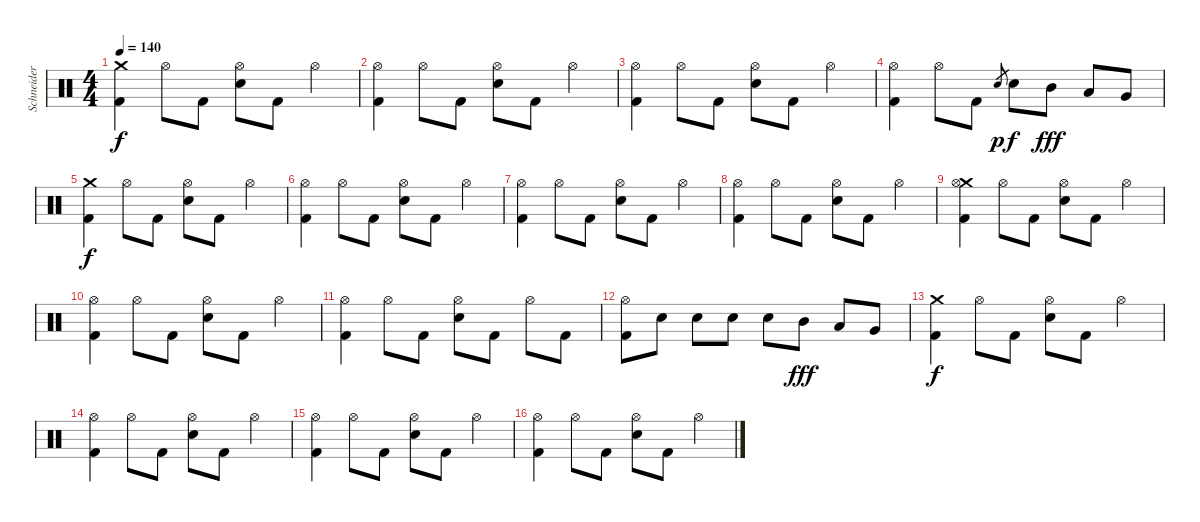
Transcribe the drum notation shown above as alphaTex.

\track ("Schneider" "Schneider") {instrument percussion}
\staff {score}
\articulation defaults
\ts (4 4)
\tempo 140
\clef neutral
\ks c
("Kick (hit) 2" "Crash medium (hit)").4{dy f} "Hi-Hat (open)".8 "Kick (hit) 2".8 ("Hi-Hat (open)" "Snare (hit) 2").8 "Kick (hit) 2".8 "Hi-Hat (open)".4 |
("Kick (hit) 2" "Hi-Hat (open)").4 "Hi-Hat (open)".8 "Kick (hit) 2".8 ("Hi-Hat (open)" "Snare (hit) 2").8 "Kick (hit) 2".8 "Hi-Hat (open)".4 |
("Kick (hit) 2" "Hi-Hat (open)").4 "Hi-Hat (open)".8 "Kick (hit) 2".8 ("Hi-Hat (open)" "Snare (hit) 2").8 "Kick (hit) 2".8 "Hi-Hat (open)".4 |
("Kick (hit) 2" "Hi-Hat (open)").4 "Hi-Hat (open)".8 "Kick (hit) 2".8 "Snare (hit) 2".8{gr dy p} "Snare (hit) 2".8{dy f} "Mid Tom (hit)".8{dy fff} "Low Tom (hit)".8 "Very Low Tom (hit)".8 |
("Kick (hit) 2" "Crash medium (hit)").4{dy f} "Hi-Hat (open)".8 "Kick (hit) 2".8 ("Hi-Hat (open)" "Snare (hit) 2").8 "Kick (hit) 2".8 "Hi-Hat (open)".4 |
("Kick (hit) 2" "Hi-Hat (open)").4 "Hi-Hat (open)".8 "Kick (hit) 2".8 ("Hi-Hat (open)" "Snare (hit) 2").8 "Kick (hit) 2".8 "Hi-Hat (open)".4 |
("Kick (hit) 2" "Hi-Hat (open)").4 "Hi-Hat (open)".8 "Kick (hit) 2".8 ("Hi-Hat (open)" "Snare (hit) 2").8 "Kick (hit) 2".8 "Hi-Hat (open)".4 |
("Kick (hit) 2" "Hi-Hat (open)").4 "Hi-Hat (open)".8 "Kick (hit) 2".8 ("Hi-Hat (open)" "Snare (hit) 2").8 "Kick (hit) 2".8 "Hi-Hat (open)".4 |
("Kick (hit) 2" "Crash medium (hit)" "Hi-Hat (open)").4 "Hi-Hat (open)".8 "Kick (hit) 2".8 ("Hi-Hat (open)" "Snare (hit) 2").8 "Kick (hit) 2".8 "Hi-Hat (open)".4 |
("Kick (hit) 2" "Hi-Hat (open)").4 "Hi-Hat (open)".8 "Kick (hit) 2".8 ("Hi-Hat (open)" "Snare (hit) 2").8 "Kick (hit) 2".8 "Hi-Hat (open)".4 |
("Kick (hit) 2" "Hi-Hat (open)").4 "Hi-Hat (open)".8 "Kick (hit) 2".8 ("Hi-Hat (open)" "Snare (hit) 2").8 "Kick (hit) 2".8 "Hi-Hat (open)".8 "Kick (hit) 2".8 |
("Kick (hit) 2" "Hi-Hat (open)").8 "Snare (hit) 2".8 "Snare (hit) 2".8 "Snare (hit) 2".8 "Snare (hit) 2".8 "Mid Tom (hit)".8{dy fff} "Low Tom (hit)".8 "Very Low Tom (hit)".8 |
("Kick (hit) 2" "Crash medium (hit)").4{dy f} "Hi-Hat (open)".8 "Kick (hit) 2".8 ("Hi-Hat (open)" "Snare (hit) 2").8 "Kick (hit) 2".8 "Hi-Hat (open)".4 |
("Kick (hit) 2" "Hi-Hat (open)").4 "Hi-Hat (open)".8 "Kick (hit) 2".8 ("Hi-Hat (open)" "Snare (hit) 2").8 "Kick (hit) 2".8 "Hi-Hat (open)".4 |
("Kick (hit) 2" "Hi-Hat (open)").4 "Hi-Hat (open)".8 "Kick (hit) 2".8 ("Hi-Hat (open)" "Snare (hit) 2").8 "Kick (hit) 2".8 "Hi-Hat (open)".4 |
("Kick (hit) 2" "Hi-Hat (open)").4 "Hi-Hat (open)".8 "Kick (hit) 2".8 ("Hi-Hat (open)" "Snare (hit) 2").8 "Kick (hit) 2".8 "Hi-Hat (open)".4
